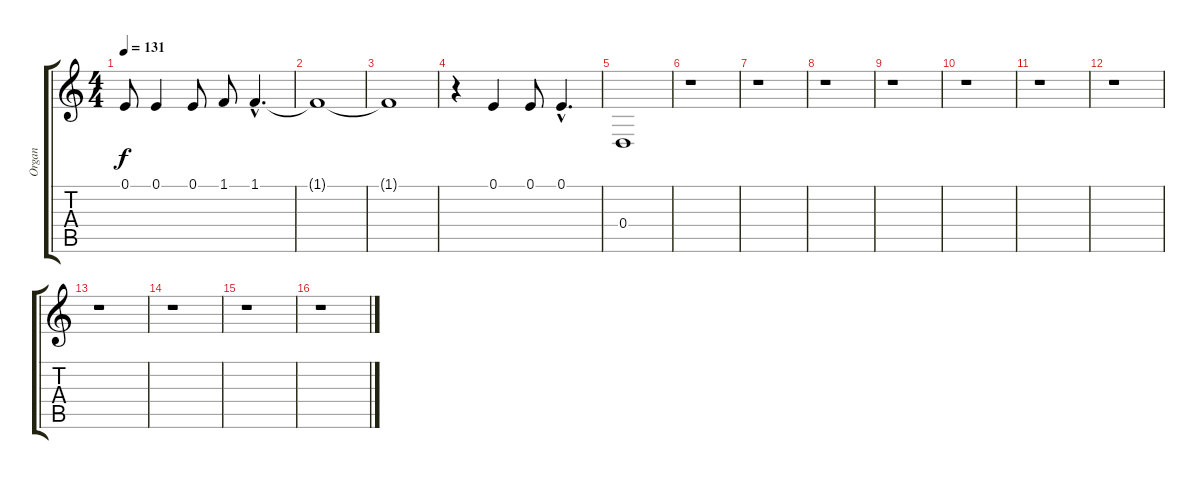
\track ("Organ" "Organ") {instrument churchorgan}
\staff {score tabs}
\tuning (E4 B3 G3 D3 A2 E2) {hide}
\ts (4 4)
\tempo 131
\clef g2
\ks c
0.1.8{dy f} 0.1.4 0.1.8 1.1.8 1.1{hac}.4{d} |
1.1{t}.1 |
1.1{t}.1 |
r.4 0.1.4 0.1.8 0.1{hac}.4{d} |
0.4.1 |
r.1 |
r.1 |
r.1 |
r.1 |
r.1 |
r.1 |
r.1 |
r.1 |
r.1 |
r.1 |
r.1
